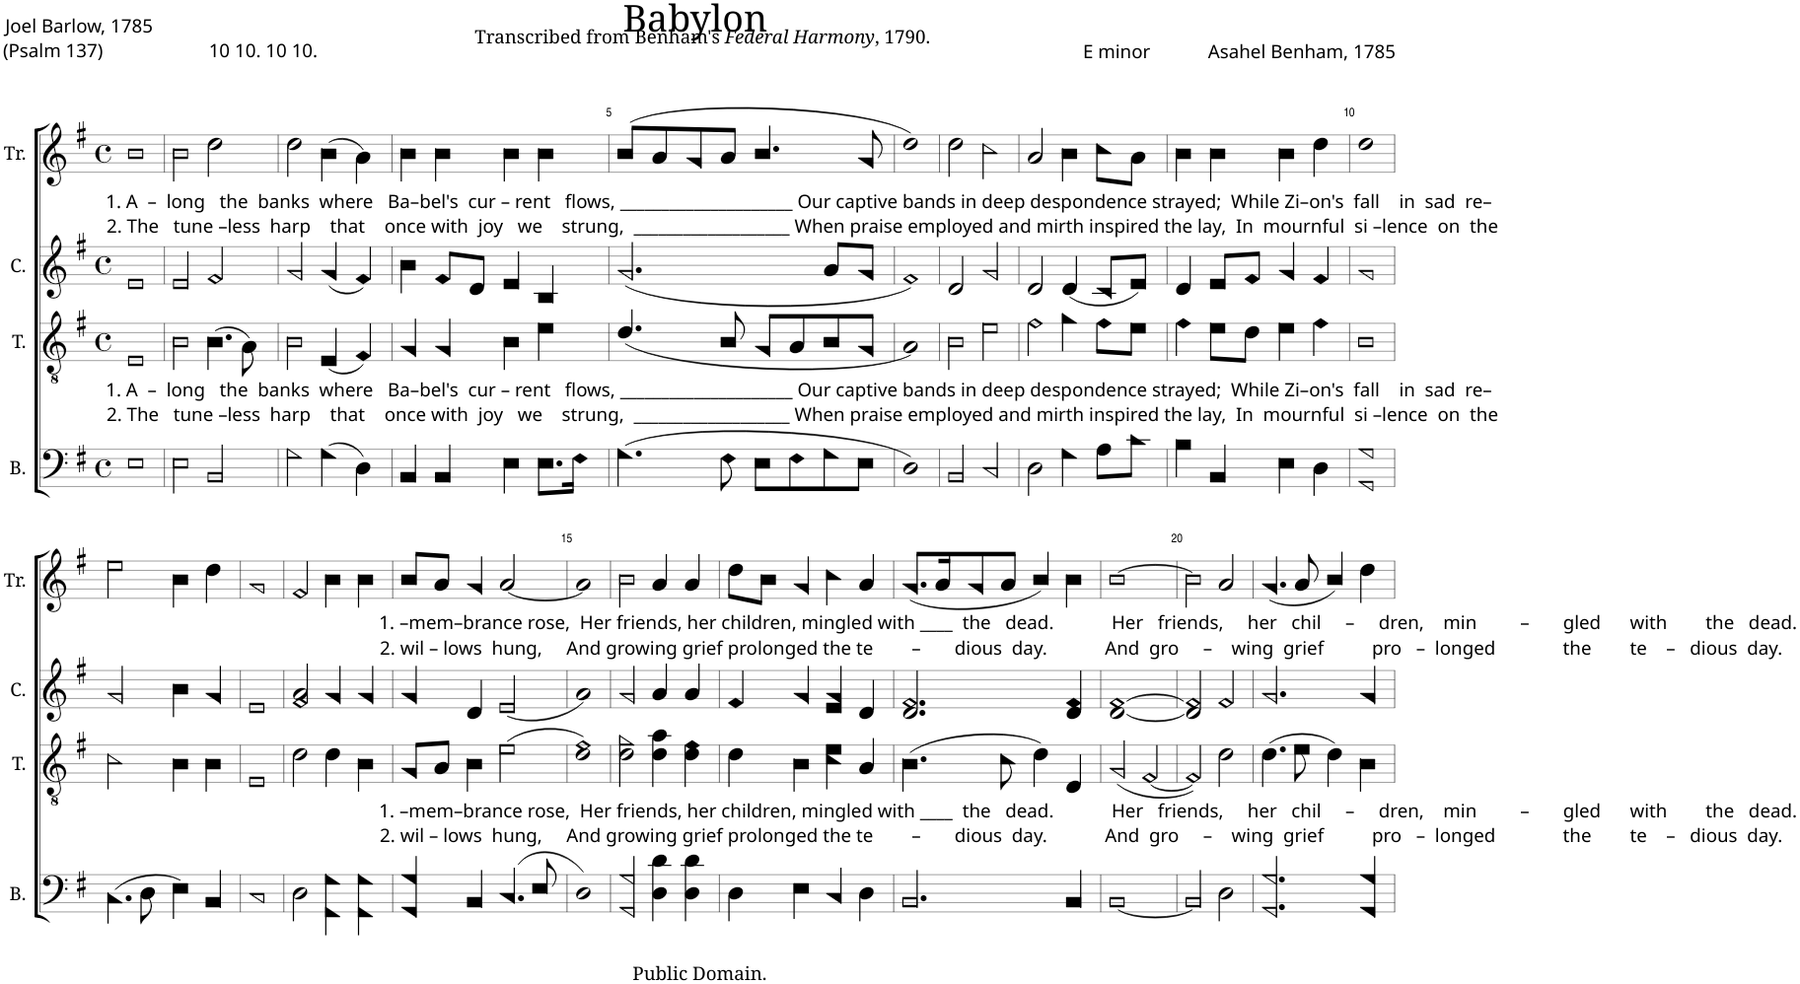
**kern	**kern	**kern	**kern
*part4	*part3	*part2	*part1
*staff4	*staff3	*staff2	*staff1
*I"B.	*I"T.	*I"C.	*I"Tr.
*I'B.	*I'T.	*I'C.	*I'Tr.
*clefF4	*clefGv2	*clefG2	*clefG2
*k[f#]	*k[f#]	*k[f#]	*k[f#]
*M4/4	*M4/4	*M4/4	*M4/4
*met(c)	*met(c)	*met(c)	*met(c)
=1	=1	=1	=1
!	!	!	!LO:TX:b:t=1. A  –  long   the  banks  where   Ba–bel's  cur – rent   flows, _____________________ Our captive bands in deep despondence strayed;  While Zi–on's  fall    in  sad  re–
!	!	!	!LO:TX:b:t=2. The   tune –less  harp    that    once with  joy   we    strung,  ___________________ When praise employed and mirth inspired the lay,  In  mournful  si –lence  on  the
!	!LO:TX:b:t=1. A  –  long   the  banks  where   Ba–bel's  cur – rent   flows, _____________________ Our captive bands in deep despondence strayed;  While Zi–on's  fall    in  sad  re–	!	!
!	!LO:TX:b:t=2. The   tune –less  harp    that    once with  joy   we    strung,  ___________________ When praise employed and mirth inspired the lay,  In  mournful  si –lence  on  the	!	!
1E!	1E!	1e!	1b!
=2	=2	=2	=2
2E!\	2B!\	2e!/	2b!\
2BB!/	(4.B!\	2f#!/	2dd!\
.	8A!\)	.	.
=3	=3	=3	=3
2G!\	2B!\	2g!/	2dd!\
(4G!\	(4E!/	(4g!/	(4b!\
4D!\)	4F#!/)	4f#!/)	4a!\)
=4	=4	=4	=4
4BB!/	4G!/	4b!\	4b!\
4BB!/	4G!/	8f#!/L	4b!\
.	.	8d!/J	.
4E!\	4B!\	4e!/	4b!\
8.E!\L	4e!\	4B!/	4b!\
16F#!\Jk	.	.	.
=5	=5	=5	=5
(4.G!\	(4.d!/	(2.g!/	(8b!/L
.	.	.	8a!/
.	.	.	8g!/
8F#!\	8B!/	.	8a!/J
8E!\L	8G!/L	.	4.b!/
8F#!\	8A!/	.	.
8G!\	8B!/	8a!/L	.
8E!\J	8G!/J	8g!/J	8g!/
=6	=6	=6	=6
1D!)	1A!)	1f#!)	1dd!)
=7	=7	=7	=7
2BB!/	2B!\	2d!/	2dd!\
2C!/	2e!\	2g!/	2cc!\
=8	=8	=8	=8
2D!\	2f#!\	2d!/	2a!/
4G!\	4g!\	(4d!/	4b!\
8A!\L	8f#!\L	8c!/L	8cc!\L
8c!\J	8e!\J	8e!/J)	8a!\J
=9	=9	=9	=9
4B!\	4f#!\	4d!/	4b!\
4BB!/	8e!\L	8e!/L	4b!\
.	8d!\J	8f#!/J	.
4E!\	4e!\	4g!/	4b!\
4D!\	4f#!\	4f#!/	4dd!\
=10	=10	=10	=10
1GG! 1G!	1B!	1g!	1dd!
!!LO:LB:g=z
=11	=11	=11	=11
(4.C!\	2c!\	2g!/	2ee!\
8D!\	.	.	.
4E!\)	4B!\	4b!\	4b!\
4BB!/	4B!\	4g!/	4dd!\
=12	=12	=12	=12
1C!	1E!	1e!	1g!
=13	=13	=13	=13
2D!\	2d!\	2f#!/ 2a!/	2f#!/
4GG!\ 4G!\	4d!\	4g!/	4b!\
4GG!\ 4G!\	4B!\	4g!/	4b!\
=14	=14	=14	=14
!	!	!	!LO:TX:b:t=1. –mem–brance rose,  Her friends, her children, mingled with ____  the   dead.            Her   friends,     her   chil     –     dren,    min         –       gled      with        the   dead.
!	!	!	!LO:TX:b:t=2. wil – lows  hung,     And growing grief prolonged the te        –       dious  day.            And  gro     –    wing  grief          pro   –  longed              the        te    –   dious  day.
!	!LO:TX:b:t=1. –mem–brance rose,  Her friends, her children, mingled with ____  the   dead.            Her   friends,     her   chil     –     dren,    min         –       gled      with        the   dead.	!	!
!	!LO:TX:b:t=2. wil – lows  hung,     And growing grief prolonged the te        –       dious  day.            And  gro     –    wing  grief          pro   –  longed              the        te    –   dious  day.	!	!
4GG!/ 4G!/	8G!/L	4g!/	8b!/L
.	8A!/J	.	8a!/J
4BB!/	4B!\	4d!/	4g!/
(4.C!/	(2e!\	(2e!/	[2a!/
8E!/	.	.	.
=15	=15	=15	=15
1D!)	1d! 1f#!)	1a!)	1a!]
=16	=16	=16	=16
2GG!/ 2G!/	2d!\ 2g!\	2g!/	2b!\
4D!\ 4d!\	4d!\ 4a!\	4a!/	4a!/
4D!\ 4d!\	4d!\ 4f#!\	4a!/	4a!/
=17	=17	=17	=17
4D!\	4d!\	4f#!/	8dd!\L
.	.	.	8b!\J
4E!\	4B!\	4g!/	4g!/
4C!/	4c!\ 4e!\	4e!/ 4g!/	4cc!\
4D!\	4A!/	4d!/	4a!/
=18	=18	=18	=18
2.BB!/	(4.B!\	2.d!/ 2.f#!/	(8.g!/L
.	.	.	16a!/K
.	.	.	8g!/
.	8c!\	.	8a!/J
.	4d!\)	.	4b!/)
4BB!/	4D!/	4d!/ 4f#!/	4b!\
=19	=19	=19	=19
[1BB!	(2G!/	[1d! [1f#!	[1b!
.	[2F#!/	.	.
=20	=20	=20	=20
2BB!/]	2F#!/])	2d!/] 2f#!/]	2b!\]
2D!\	2d!\	2f#!/	2a!/
=21	=21	=21	=21
2.GG!/ 2.G!/	(4.d!\	2.g!/	(4.g!/
.	8e!\	.	8a!/
.	4d!\)	.	4b!/)
4GG!/ 4G!/	4B!\	4g!/	4dd!\
=	=	=	=
*-	*-	*-	*-
